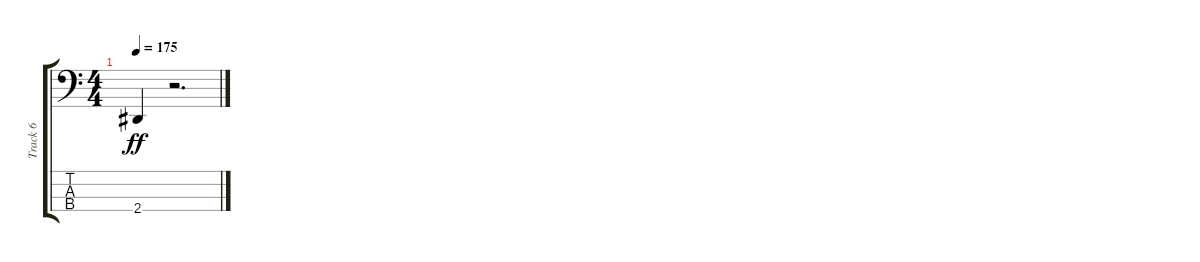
\track ("Track 6" "Track 6") {instrument electricbassfinger}
\staff {score tabs}
\tuning (E2 B1 Gb1 Db1) {hide}
\ts (4 4)
\tempo 175
\clef f4
\ks c
2.4.4{dy ff} r.2{d}
